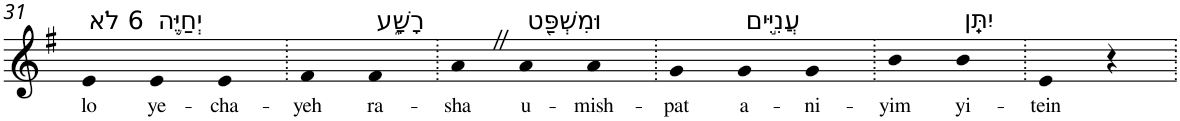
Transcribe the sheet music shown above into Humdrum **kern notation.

**kern	**text
*part1	*part1
*staff1	*staff1
*I"Piano	*
*I'Pno	*
!!LO:PB:g=z
*clefG2	*
*k[f#]	*
*G:	*
=31	=31
!LO:TX:a:t=6 לֹא	!
!	!LO:LY:b
4e	lo
!LO:TX:a:t=יְחַיֶּ֥ה	!
!	!LO:LY:b
4e	ye-
!	!LO:LY:b
4e	-cha-
=32.	=32.
!	!LO:LY:b
4f#	-yeh
!LO:TX:a:t=רָשָׁ֑ע	!
!	!LO:LY:b
4f#	ra-
=33.	=33.
!	!LO:LY:b
4aZ	-sha
!LO:TX:a:t=וּמִשְׁפַּ֖ט	!
!	!LO:LY:b
4a	u-
!	!LO:LY:b
4a	-mish-
=34.	=34.
!	!LO:LY:b
4g	-pat
!LO:TX:a:t=עֲנִיִּ֣ים	!
!	!LO:LY:b
4g	a-
!	!LO:LY:b
4g	-ni-
=35.	=35.
!	!LO:LY:b
4b	-yim
!LO:TX:a:t=יִתֵּֽן	!
!	!LO:LY:b
4b	yi-
=36.	=36.
!	!LO:LY:b
4e	-tein
4r	.
=.	=.
*-	*-
